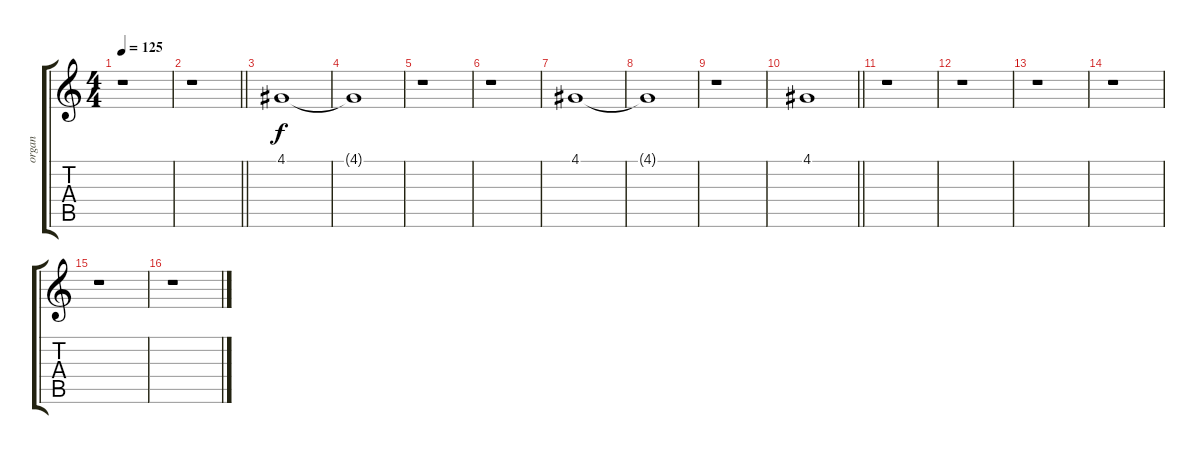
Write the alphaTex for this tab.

\track ("organ" "organ") {instrument rockorgan}
\staff {score tabs}
\tuning (E4 B3 G3 D3 A2 E2) {hide}
\ts (4 4)
\tempo 125
\clef g2
\ks c
r.1{dy f} |
\barLineRight lightlight
r.1 |
4.1.1 |
4.1{t}.1 |
r.1 |
r.1 |
4.1.1 |
4.1{t}.1 |
r.1 |
\barLineRight lightlight
4.1.1 |
r.1 |
r.1 |
r.1 |
r.1 |
r.1 |
r.1
